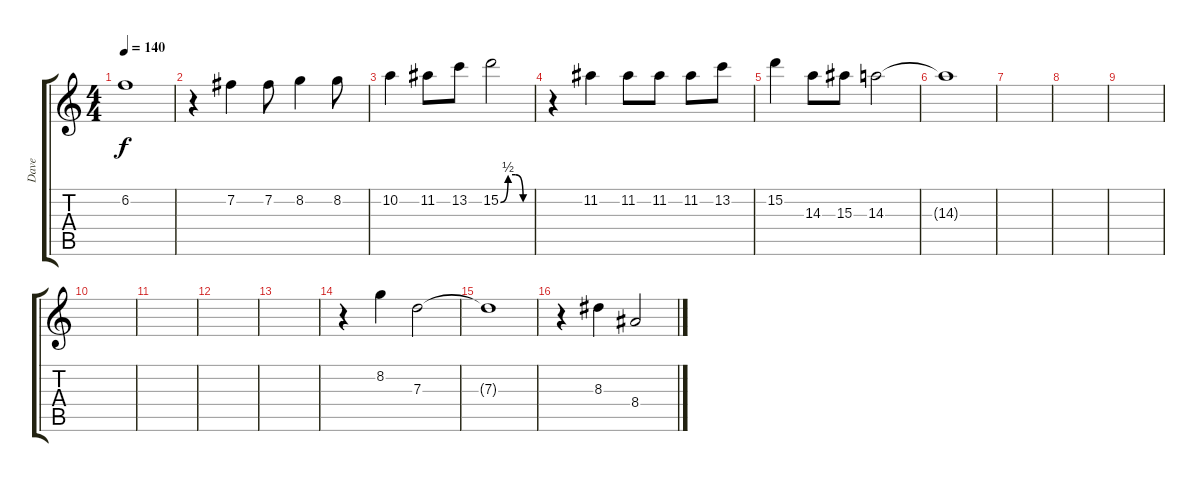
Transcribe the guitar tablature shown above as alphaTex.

\track ("Dave" "Dave") {instrument electricguitarclean}
\staff {score tabs}
\tuning (E4 B3 G3 D3 A2 D2) {hide}
\ts (4 4)
\tempo 140
\clef g2
\ks c
6.2{t}.1{dy f} |
r.4 7.2.4 7.2.8 8.2.4 8.2.8 |
10.2.4 11.2.8 13.2.8 15.2{be (custom 0 0 15 2 30 2 45 0 60 0)}.2 |
r.4 11.2.4 11.2.8 11.2.8 11.2.8 13.2.8 |
15.2.4 14.3.8 15.3.8 14.3.2 |
14.3{t}.1 |
|
|
|
|
|
|
|
r.4 8.2.4 7.3.2 |
7.3{t}.1 |
r.4 8.3.4 8.4.2
